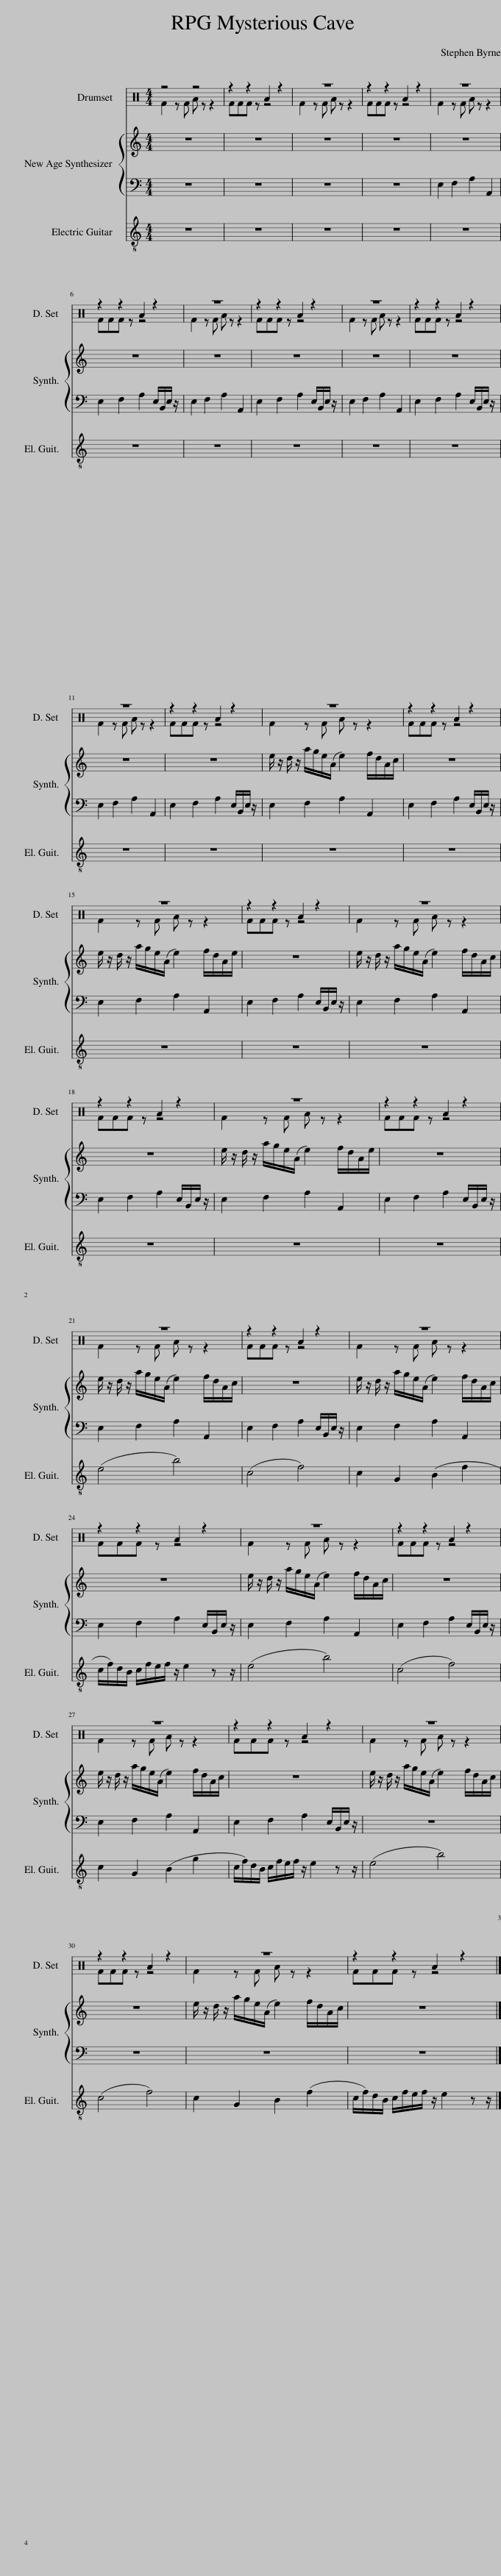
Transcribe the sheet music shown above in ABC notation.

X:1
%%score ( 1 2 ) { 3 | 4 } 5
L:1/8
M:4/4
I:linebreak $
K:C
V:1 perc
K:none
V:2 perc
K:none
V:3 treble
V:4 bass
V:5 treble-8
V:1
 z4 z4 | z2 z2 A2 z2 | z8 | z2 z2 A2 z2 | z8 |$ %5
 z2 z2 A2 z2 | z8 | z2 z2 A2 z2 | z8 | z2 z2 A2 z2 |$ %10
 z8 | z2 z2 A2 z2 | z8 | z2 z2 A2 z2 |$ z8 | %15
 z2 z2 A2 z2 | z8 |$ z2 z2 A2 z2 | z8 | z2 z2 A2 z2 |$ %20
 z8 | z2 z2 A2 z2 | z8 |$ z2 z2 A2 z2 | z8 | %25
 z2 z2 A2 z2 |$ z8 | z2 z2 A2 z2 | z8 |$ z2 z2 A2 z2 | %30
 z8 | z2 z2 A2 z2 |] %32
V:2
 F2 z F A z z2 | FFF z z4 | F2 z F A z z2 | FFF z z4 | F2 z F A z z2 |$ %5
 FFF z z4 | F2 z F A z z2 | FFF z z4 | F2 z F A z z2 | FFF z z4 |$ %10
 F2 z F A z z2 | FFF z z4 | F2 z F A z z2 | FFF z z4 |$ F2 z F A z z2 | %15
 FFF z z4 | F2 z F A z z2 |$ FFF z z4 | F2 z F A z z2 | FFF z z4 |$ %20
 F2 z F A z z2 | FFF z z4 | F2 z F A z z2 |$ FFF z z4 | F2 z F A z z2 | %25
 FFF z z4 |$ F2 z F A z z2 | FFF z z4 | F2 z F A z z2 |$ FFF z z4 | %30
 F2 z F A z z2 | FFF z z4 |] %32
V:3
 z8 | z8 | z8 | z8 | z8 |$ %5
 z8 | z8 | z8 | z8 | z8 |$ %10
 z8 | z8 | e/ z/ d/ z/ a/g/e/(A/ e2) f/d/A/c/ | z8 |$ e/ z/ d/ z/ a/g/e/(A/ e2) f/d/A/e/ | %15
 z8 | e/ z/ d/ z/ a/g/e/(A/ e2) f/d/A/c/ |$ z8 | e/ z/ d/ z/ a/g/e/(A/ e2) f/d/A/e/ | z8 |$ %20
 e/ z/ d/ z/ a/g/e/(A/ e2) f/d/A/c/ | z8 | e/ z/ d/ z/ a/g/e/(A/ e2) f/d/A/c/ |$ z8 | e/ z/ d/ z/ a/g/e/(A/ e2) f/d/A/c/ | %25
 z8 |$ e/ z/ d/ z/ a/g/e/(A/ e2) f/d/A/c/ | z8 | e/ z/ d/ z/ a/g/e/(A/ e2) f/d/A/c/ |$ z8 | %30
 e/ z/ d/ z/ a/g/e/(A/ e2) f/d/A/c/ | z8 |] %32
V:4
 z8 | z8 | z8 | z8 | E,2 F,2 A,2 A,,2 |$ %5
 E,2 F,2 A,2 E,/B,,/E,/ z/ | E,2 F,2 A,2 A,,2 | E,2 F,2 A,2 E,/B,,/E,/ z/ | E,2 F,2 A,2 A,,2 | E,2 F,2 A,2 E,/B,,/E,/ z/ |$ %10
 E,2 F,2 A,2 A,,2 | E,2 F,2 A,2 E,/B,,/E,/ z/ | E,2 F,2 A,2 A,,2 | E,2 F,2 A,2 E,/B,,/E,/ z/ |$ E,2 F,2 A,2 A,,2 | %15
 E,2 F,2 A,2 E,/B,,/E,/ z/ | E,2 F,2 A,2 A,,2 |$ E,2 F,2 A,2 E,/B,,/E,/ z/ | E,2 F,2 A,2 A,,2 | E,2 F,2 A,2 E,/B,,/E,/ z/ |$ %20
 E,2 F,2 A,2 A,,2 | E,2 F,2 A,2 E,/B,,/E,/ z/ | E,2 F,2 A,2 A,,2 |$ E,2 F,2 A,2 E,/B,,/E,/ z/ | E,2 F,2 A,2 A,,2 | %25
 E,2 F,2 A,2 E,/B,,/E,/ z/ |$ E,2 F,2 A,2 A,,2 | E,2 F,2 A,2 E,/B,,/E,/ z/ | z8 |$ z8 | %30
 z8 | z8 |] %32
V:5
 z8 | z8 | z8 | z8 | z8 |$ %5
 z8 | z8 | z8 | z8 | z8 |$ %10
 z8 | z8 | z8 | z8 |$ z8 | %15
 z8 | z8 |$ z8 | z8 | z8 |$ %20
 (e4 b4) | (c4 f4) | c2 G2 (B2 f2 |$ c/f/)d/B/ c/f/e/f/ z/ e2 z z/ | (e4 b4) | %25
 (c4 f4) |$ c2 G2 (B2 g2 | c/f/)d/B/ c/f/e/f/ z/ e2 z z/ | (e4 b4) |$ (c4 f4) | %30
 c2 G2 B2 (f2 | c/f/)d/B/ c/f/e/f/ z/ e2 z z/ |] %32
